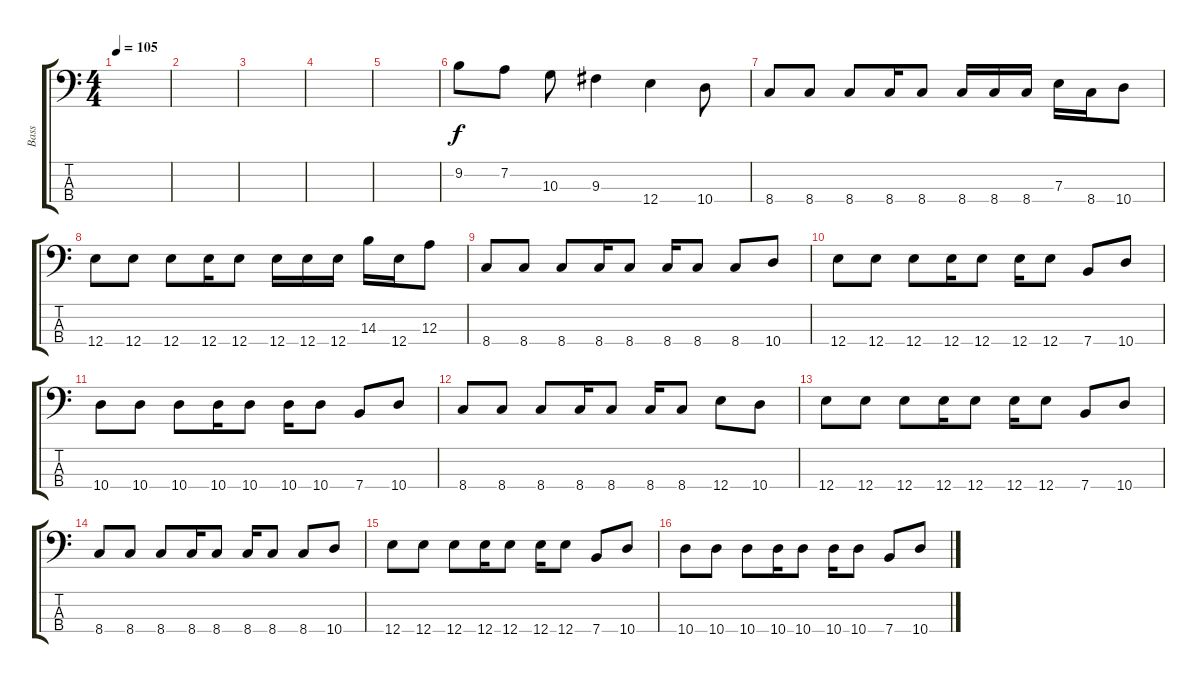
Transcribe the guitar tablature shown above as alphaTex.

\track ("Bass" "Bass") {instrument electricbassfinger}
\staff {score tabs}
\tuning (G2 D2 A1 E1) {hide}
\ts (4 4)
\tempo 105
\clef f4
\ks c
|
|
|
|
|
9.2.8 7.2.8 10.3.8 9.3.4 12.4.4 10.4.8 |
8.4.8 8.4.8 8.4.8 8.4.16 8.4.8 8.4.16 8.4.16 8.4.16 7.3.16 8.4.16 10.4.8 |
12.4.8 12.4.8 12.4.8 12.4.16 12.4.8 12.4.16 12.4.16 12.4.16 14.3.16 12.4.16 12.3.8 |
8.4.8 8.4.8 8.4.8 8.4.16 8.4.8 8.4.16 8.4.8 8.4.8 10.4.8 |
12.4.8 12.4.8 12.4.8 12.4.16 12.4.8 12.4.16 12.4.8 7.4.8 10.4.8 |
10.4.8 10.4.8 10.4.8 10.4.16 10.4.8 10.4.16 10.4.8 7.4.8 10.4.8 |
8.4.8 8.4.8 8.4.8 8.4.16 8.4.8 8.4.16 8.4.8 12.4.8 10.4.8 |
12.4.8 12.4.8 12.4.8 12.4.16 12.4.8 12.4.16 12.4.8 7.4.8 10.4.8 |
8.4.8 8.4.8 8.4.8 8.4.16 8.4.8 8.4.16 8.4.8 8.4.8 10.4.8 |
12.4.8 12.4.8 12.4.8 12.4.16 12.4.8 12.4.16 12.4.8 7.4.8 10.4.8 |
10.4.8 10.4.8 10.4.8 10.4.16 10.4.8 10.4.16 10.4.8 7.4.8 10.4.8
